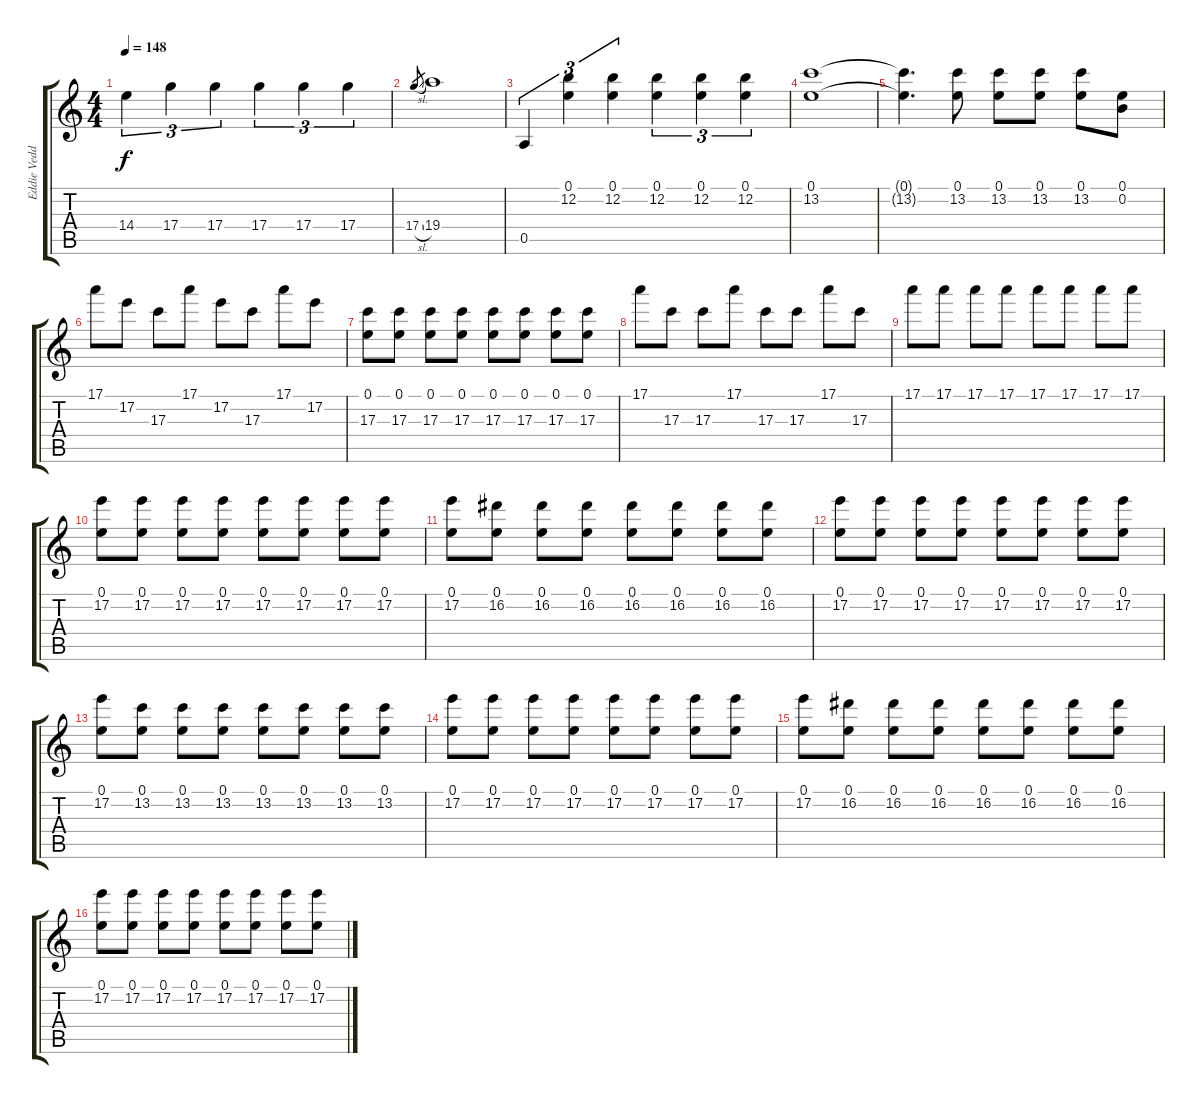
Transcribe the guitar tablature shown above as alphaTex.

\track ("Eddie Vedder" "Eddie Vedd") {instrument overdrivenguitar}
\staff {score tabs}
\tuning (E4 B3 G3 D3 A2 E2) {hide}
\ts (4 4)
\tempo 148
\clef g2
\ks c
14.4{t}.4{tu (3 2) dy f} 17.4.4{tu (3 2)} 17.4.4{tu (3 2)} 17.4.4{tu (3 2)} 17.4.4{tu (3 2)} 17.4.4{tu (3 2)} |
17.4{sl}.8{gr} 19.4.1 |
0.5.4{tu (3 2)} (0.1 12.2).4{tu (3 2)} (0.1 12.2).4{tu (3 2)} (0.1 12.2).4{tu (3 2)} (0.1 12.2).4{tu (3 2)} (0.1 12.2).4{tu (3 2)} |
(0.1 13.2).1 |
(0.1{t} 13.2{t}).4{d} (0.1 13.2).8 (0.1 13.2).8 (0.1 13.2).8 (0.1 13.2).8 (0.1 0.2).8 |
17.1.8 17.2.8 17.3.8 17.1.8 17.2.8 17.3.8 17.1.8 17.2.8 |
(0.1 17.3).8 (0.1 17.3).8 (0.1 17.3).8 (0.1 17.3).8 (0.1 17.3).8 (0.1 17.3).8 (0.1 17.3).8 (0.1 17.3).8 |
17.1.8 17.3.8 17.3.8 17.1.8 17.3.8 17.3.8 17.1.8 17.3.8 |
17.1.8 17.1.8 17.1.8 17.1.8 17.1.8 17.1.8 17.1.8 17.1.8 |
(0.1 17.2).8 (0.1 17.2).8 (0.1 17.2).8 (0.1 17.2).8 (0.1 17.2).8 (0.1 17.2).8 (0.1 17.2).8 (0.1 17.2).8 |
(0.1 17.2).8 (0.1 16.2).8 (0.1 16.2).8 (0.1 16.2).8 (0.1 16.2).8 (0.1 16.2).8 (0.1 16.2).8 (0.1 16.2).8 |
(0.1 17.2).8 (0.1 17.2).8 (0.1 17.2).8 (0.1 17.2).8 (0.1 17.2).8 (0.1 17.2).8 (0.1 17.2).8 (0.1 17.2).8 |
(0.1 17.2).8 (0.1 13.2).8 (0.1 13.2).8 (0.1 13.2).8 (0.1 13.2).8 (0.1 13.2).8 (0.1 13.2).8 (0.1 13.2).8 |
(0.1 17.2).8 (0.1 17.2).8 (0.1 17.2).8 (0.1 17.2).8 (0.1 17.2).8 (0.1 17.2).8 (0.1 17.2).8 (0.1 17.2).8 |
(0.1 17.2).8 (0.1 16.2).8 (0.1 16.2).8 (0.1 16.2).8 (0.1 16.2).8 (0.1 16.2).8 (0.1 16.2).8 (0.1 16.2).8 |
(0.1 17.2).8 (0.1 17.2).8 (0.1 17.2).8 (0.1 17.2).8 (0.1 17.2).8 (0.1 17.2).8 (0.1 17.2).8 (0.1 17.2).8
